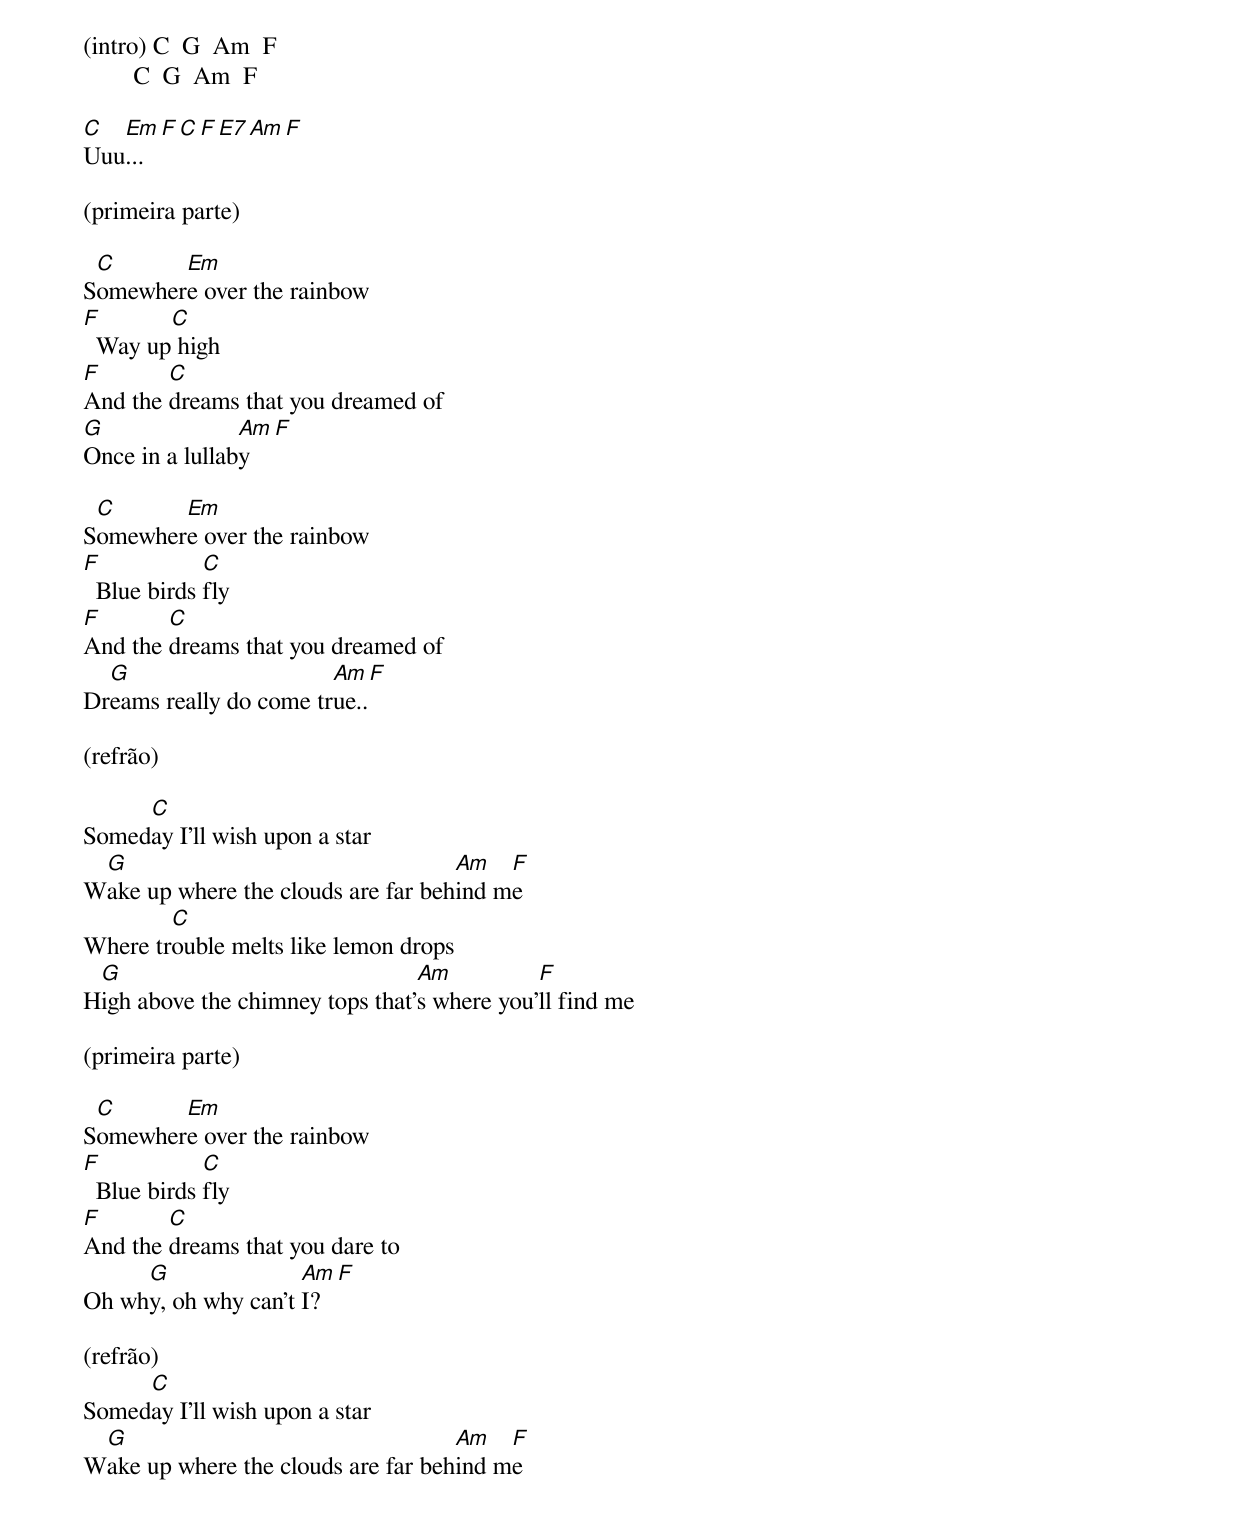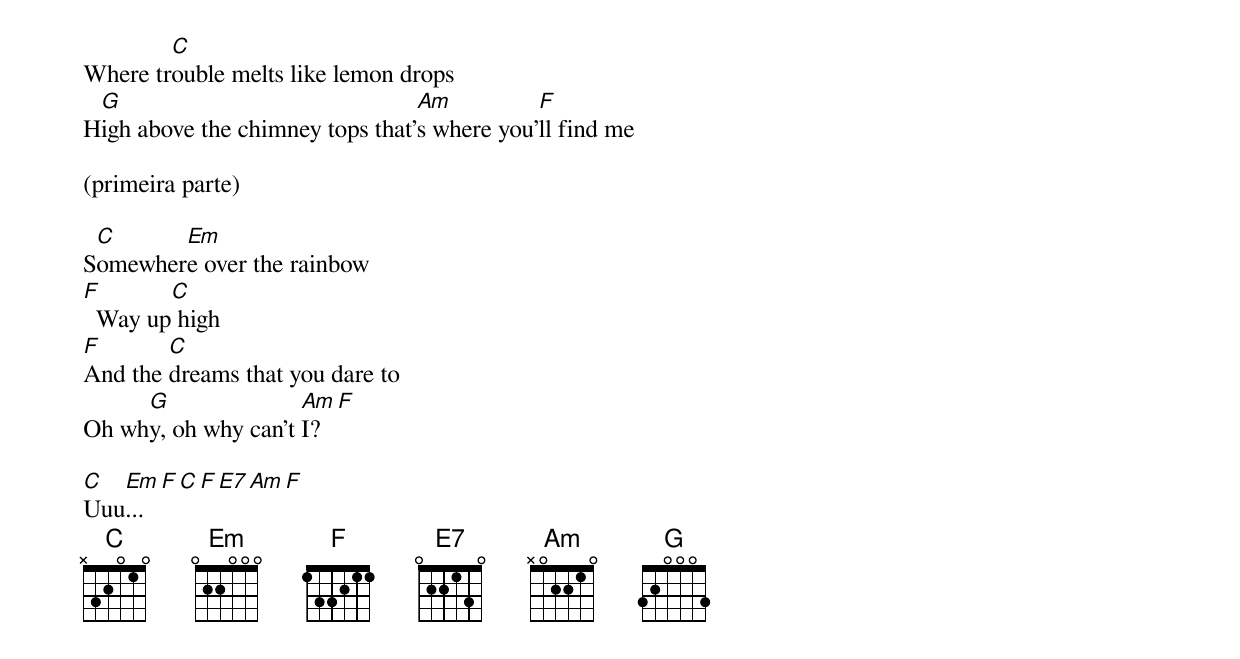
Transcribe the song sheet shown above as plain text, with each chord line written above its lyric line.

(intro) C  G  Am  F
        C  G  Am  F

C  Em  F  C  F  E7  Am  F
Uuu...

(primeira parte)

 C      Em
Somewhere over the rainbow
F       C
  Way up high
F       C
And the dreams that you dreamed of
G               Am  F
Once in a lullaby

 C      Em
Somewhere over the rainbow
F            C
  Blue birds fly
F       C
And the dreams that you dreamed of
  G                     Am    F
Dreams really do come true..

(refrão)

     C
Someday I'll wish upon a star
 G                                  Am   F
Wake up where the clouds are far behind me
        C
Where trouble melts like lemon drops
 G                               Am          F
High above the chimney tops that's where you'll find me

(primeira parte)

 C      Em
Somewhere over the rainbow
F            C
  Blue birds fly
F       C
And the dreams that you dare to
     G               Am  F
Oh why, oh why can't I?

(refrão)
     C
Someday I'll wish upon a star
 G                                  Am   F
Wake up where the clouds are far behind me
        C
Where trouble melts like lemon drops
 G                               Am          F
High above the chimney tops that's where you'll find me

(primeira parte)

 C      Em
Somewhere over the rainbow
F       C
  Way up high
F       C
And the dreams that you dare to
     G               Am  F
Oh why, oh why can't I?

C  Em F  C  F  E7  Am  F
Uuu...
